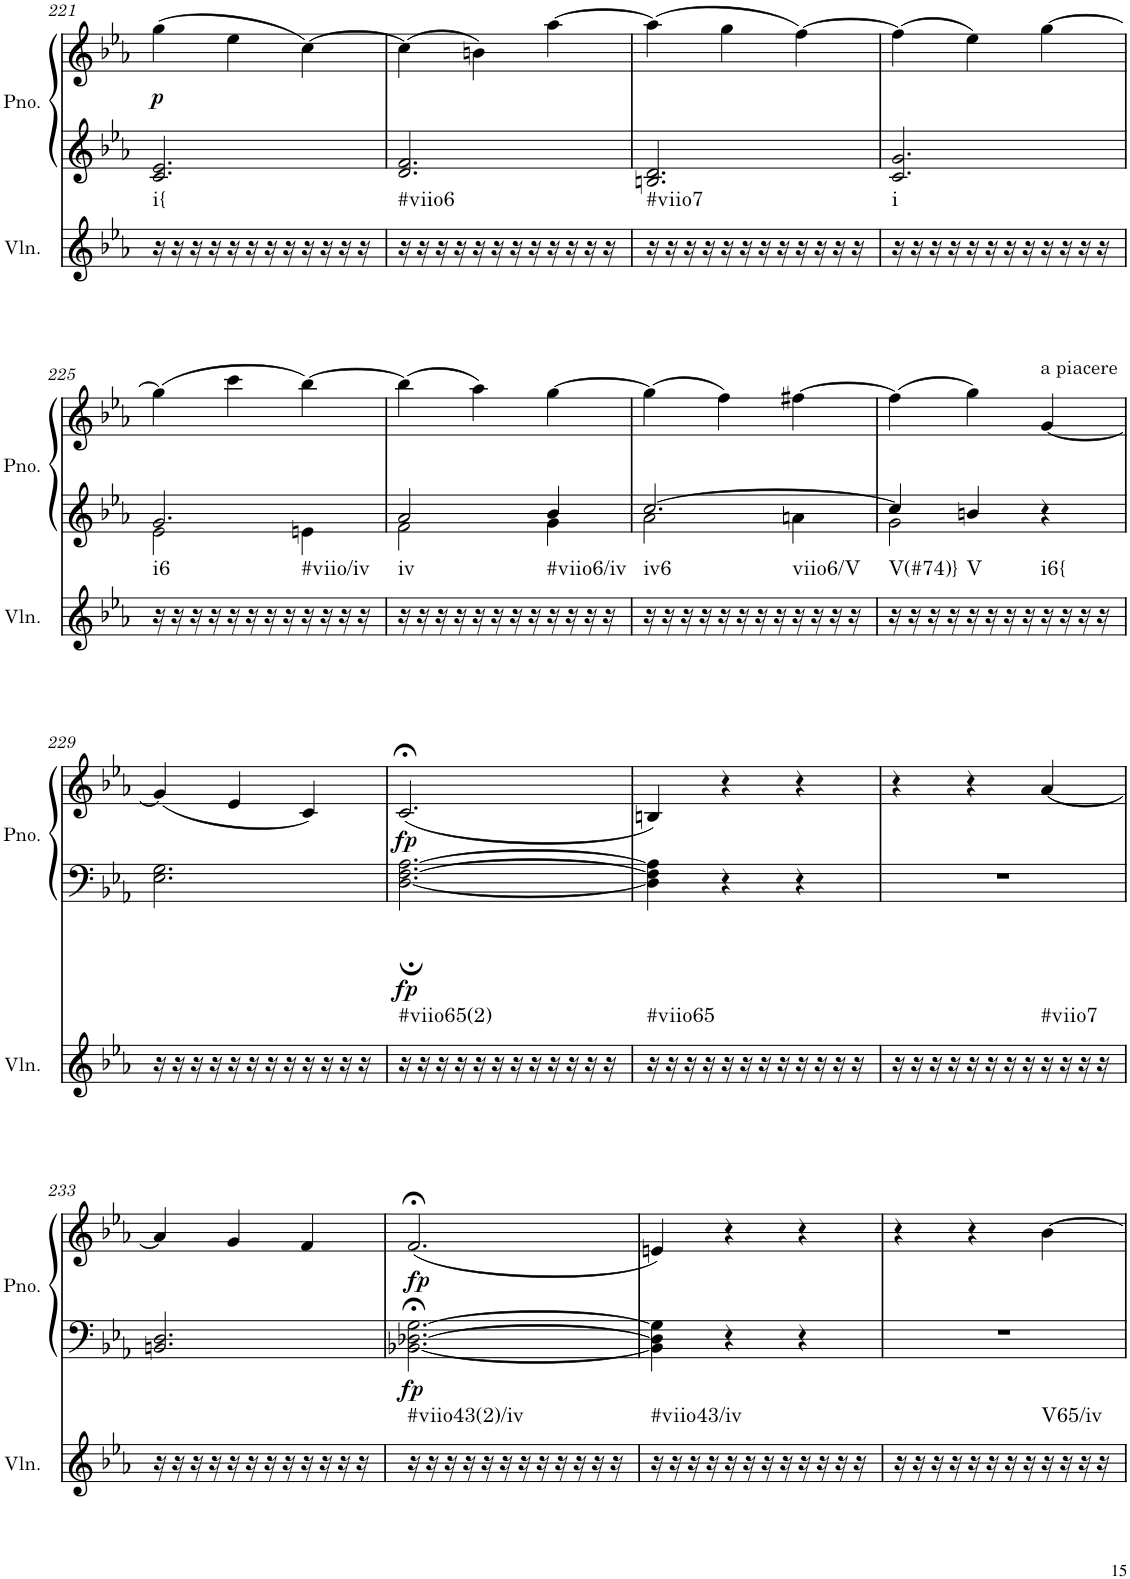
**kern	**harte	**kern	**kern	**dynam
*part2	*part2	*part1	*part1	*part1
*staff3	*	*staff2	*staff1	*staff1/2
*I"Violin	*	*I"Piano	*	*
*I'Vln.	*	*I'Pno.	*	*
!!LO:PB:g=z
*clefG2	*	*clefF4	*clefG2	*
*k[b-e-a-]	*	*k[b-e-a-]	*k[b-e-a-]	*
*M3/4	*	*M3/4	*M3/4	*
=221	=221	=221	=221	=221
!	!LO:H:kt=i{	!	!	!LO:DY:b
16r	N	2.c/ 2.e-/	(4gg\	p
16r	.	.	.	.
16r	.	.	.	.
16r	.	.	.	.
16r	.	.	4ee-\	.
16r	.	.	.	.
16r	.	.	.	.
16r	.	.	.	.
16r	.	.	[4cc\)	.
16r	.	.	.	.
16r	.	.	.	.
16r	.	.	.	.
=222	=222	=222	=222	=222
!	!LO:H:kt=#viio6	!	!	!
16r	N	2.d/ 2.f/	(4cc\]	.
16r	.	.	.	.
16r	.	.	.	.
16r	.	.	.	.
16r	.	.	4bn\)	.
16r	.	.	.	.
16r	.	.	.	.
16r	.	.	.	.
16r	.	.	[4aa-\	.
16r	.	.	.	.
16r	.	.	.	.
16r	.	.	.	.
=223	=223	=223	=223	=223
!	!LO:H:kt=#viio7	!	!	!
16r	N	2.Bn/ 2.d/	(4aa-\]	.
16r	.	.	.	.
16r	.	.	.	.
16r	.	.	.	.
16r	.	.	4gg\	.
16r	.	.	.	.
16r	.	.	.	.
16r	.	.	.	.
16r	.	.	[4ff\)	.
16r	.	.	.	.
16r	.	.	.	.
16r	.	.	.	.
=224	=224	=224	=224	=224
!	!LO:H:kt=i	!	!	!
16r	N	2.c/ 2.g/	(4ff\]	.
16r	.	.	.	.
16r	.	.	.	.
16r	.	.	.	.
16r	.	.	4ee-\)	.
16r	.	.	.	.
16r	.	.	.	.
16r	.	.	.	.
16r	.	.	[4gg\	.
16r	.	.	.	.
16r	.	.	.	.
16r	.	.	.	.
!!LO:LB:g=z
=225	=225	=225	=225	=225
*	*	*^	*	*
!	!LO:H:kt=i6	!	!	!	!
16r	N	2.g/	2e-\	(4gg\]	.
16r	.	.	.	.	.
16r	.	.	.	.	.
16r	.	.	.	.	.
16r	.	.	.	4ccc\	.
16r	.	.	.	.	.
16r	.	.	.	.	.
16r	.	.	.	.	.
!	!LO:H:kt=#viio/iv	!	!	!	!
16r	N	.	4en\	[4bb-\)	.
16r	.	.	.	.	.
16r	.	.	.	.	.
16r	.	.	.	.	.
=226	=226	=226	=226	=226	=226
!	!LO:H:kt=iv	!	!	!	!
16r	N	2a-/	2f\	(4bb-\]	.
16r	.	.	.	.	.
16r	.	.	.	.	.
16r	.	.	.	.	.
16r	.	.	.	4aa-\)	.
16r	.	.	.	.	.
16r	.	.	.	.	.
16r	.	.	.	.	.
!	!LO:H:kt=#viio6/iv	!	!	!	!
16r	N	4b-/	4g\	[4gg\	.
16r	.	.	.	.	.
16r	.	.	.	.	.
16r	.	.	.	.	.
=227	=227	=227	=227	=227	=227
!	!LO:H:kt=iv6	!	!	!	!
16r	N	[2.cc/	2a-\	(4gg\]	.
16r	.	.	.	.	.
16r	.	.	.	.	.
16r	.	.	.	.	.
16r	.	.	.	4ff\)	.
16r	.	.	.	.	.
16r	.	.	.	.	.
16r	.	.	.	.	.
!	!LO:H:kt=viio6/V	!	!	!	!
16r	N	.	4an\	[4ff#X\	.
16r	.	.	.	.	.
16r	.	.	.	.	.
16r	.	.	.	.	.
=228	=228	=228	=228	=228	=228
!	!LO:H:kt=V(#74)}	!	!	!	!
16r	N	4cc/]	2g\	(4ff#\]	.
16r	.	.	.	.	.
16r	.	.	.	.	.
16r	.	.	.	.	.
!	!LO:H:kt=V	!	!	!	!
16r	N	4bn/	.	4gg\)	.
16r	.	.	.	.	.
16r	.	.	.	.	.
16r	.	.	.	.	.
!	!LO:H:kt=i6{	!	!	!LO:TX:a:t=a piacere	!
16r	N	4r	4ryy	[4g/	.
16r	.	.	.	.	.
16r	.	.	.	.	.
16r	.	.	.	.	.
*	*	*v	*v	*	*
!!LO:LB:g=z
=229	=229	=229	=229	=229
16r	.	2.E-\ 2.G\	(4g/]	.
16r	.	.	.	.
16r	.	.	.	.
16r	.	.	.	.
16r	.	.	4e-/	.
16r	.	.	.	.
16r	.	.	.	.
16r	.	.	.	.
16r	.	.	4c/)	.
16r	.	.	.	.
16r	.	.	.	.
16r	.	.	.	.
=230	=230	=230	=230	=230
!	!	!	!	!LO:DY:b=2
!	!LO:H:kt=#viio65(2)	!	!	!LO:DY:n=1:b
16r	N	[2.D\; [2.F\; [2.A-\;	(2.c;</	fp fp
16r	.	.	.	.
16r	.	.	.	.
16r	.	.	.	.
16r	.	.	.	.
16r	.	.	.	.
16r	.	.	.	.
16r	.	.	.	.
16r	.	.	.	.
16r	.	.	.	.
16r	.	.	.	.
16r	.	.	.	.
=231	=231	=231	=231	=231
!	!LO:H:kt=#viio65	!	!	!
16r	N	4D\] 4F\] 4A-\]	4Bn/)	.
16r	.	.	.	.
16r	.	.	.	.
16r	.	.	.	.
16r	.	4r	4r	.
16r	.	.	.	.
16r	.	.	.	.
16r	.	.	.	.
16r	.	4r	4r	.
16r	.	.	.	.
16r	.	.	.	.
16r	.	.	.	.
=232	=232	=232	=232	=232
16r	.	2.r	4r	.
16r	.	.	.	.
16r	.	.	.	.
16r	.	.	.	.
16r	.	.	4r	.
16r	.	.	.	.
16r	.	.	.	.
16r	.	.	.	.
!	!LO:H:kt=#viio7	!	!	!
16r	N	.	[4a-/	.
16r	.	.	.	.
16r	.	.	.	.
16r	.	.	.	.
!!LO:LB:g=z
=233	=233	=233	=233	=233
16r	.	2.BBn/ 2.D/	4a-/]	.
16r	.	.	.	.
16r	.	.	.	.
16r	.	.	.	.
16r	.	.	4g/	.
16r	.	.	.	.
16r	.	.	.	.
16r	.	.	.	.
16r	.	.	4f/	.
16r	.	.	.	.
16r	.	.	.	.
16r	.	.	.	.
=234	=234	=234	=234	=234
!	!	!	!	!LO:DY:b=2
!	!LO:H:kt=#viio43(2)/iv	!	!	!LO:DY:n=1:b
16r	N	[2.BB-X\;< [2.D-X\;< [2.G\;<	(2.f;</	fp fp
16r	.	.	.	.
16r	.	.	.	.
16r	.	.	.	.
16r	.	.	.	.
16r	.	.	.	.
16r	.	.	.	.
16r	.	.	.	.
16r	.	.	.	.
16r	.	.	.	.
16r	.	.	.	.
16r	.	.	.	.
=235	=235	=235	=235	=235
!	!LO:H:kt=#viio43/iv	!	!	!
16r	N	4BB-\] 4D-\] 4G\]	4en/)	.
16r	.	.	.	.
16r	.	.	.	.
16r	.	.	.	.
16r	.	4r	4r	.
16r	.	.	.	.
16r	.	.	.	.
16r	.	.	.	.
16r	.	4r	4r	.
16r	.	.	.	.
16r	.	.	.	.
16r	.	.	.	.
=236	=236	=236	=236	=236
16r	.	2.r	4r	.
16r	.	.	.	.
16r	.	.	.	.
16r	.	.	.	.
16r	.	.	4r	.
16r	.	.	.	.
16r	.	.	.	.
16r	.	.	.	.
!	!LO:H:kt=V65/iv	!	!	!
16r	N	.	[4b-\	.
16r	.	.	.	.
16r	.	.	.	.
16r	.	.	.	.
=	=	=	=	=
*-	*-	*-	*-	*-
